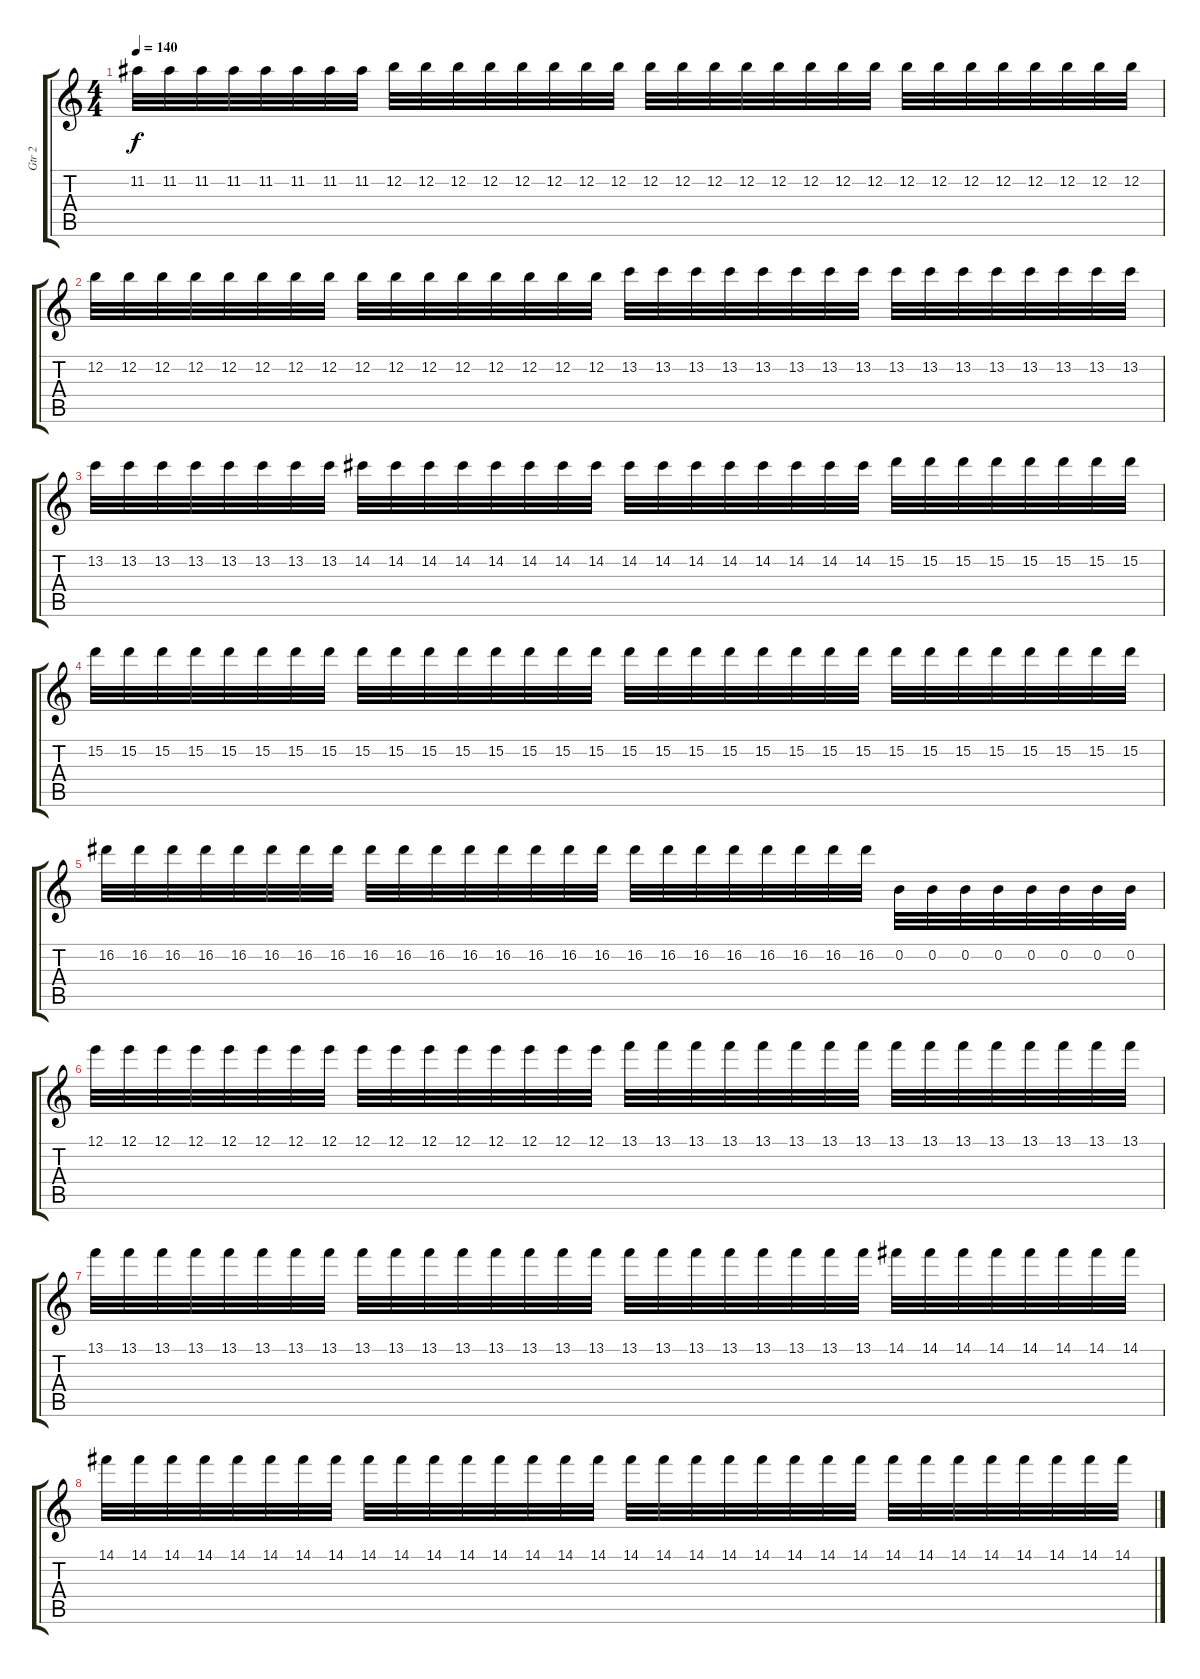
\track ("Gtr 2" "Gtr 2") {instrument overdrivenguitar}
\staff {score tabs}
\tuning (E4 B3 G3 D3 A2 E2) {hide}
\ts (4 4)
\tempo 140
\clef g2
\ks c
11.2.32{dy f} 11.2.32 11.2.32 11.2.32 11.2.32 11.2.32 11.2.32 11.2.32 12.2.32 12.2.32 12.2.32 12.2.32 12.2.32 12.2.32 12.2.32 12.2.32 12.2.32 12.2.32 12.2.32 12.2.32 12.2.32 12.2.32 12.2.32 12.2.32 12.2.32 12.2.32 12.2.32 12.2.32 12.2.32 12.2.32 12.2.32 12.2.32 |
12.2.32 12.2.32 12.2.32 12.2.32 12.2.32 12.2.32 12.2.32 12.2.32 12.2.32 12.2.32 12.2.32 12.2.32 12.2.32 12.2.32 12.2.32 12.2.32 13.2.32 13.2.32 13.2.32 13.2.32 13.2.32 13.2.32 13.2.32 13.2.32 13.2.32 13.2.32 13.2.32 13.2.32 13.2.32 13.2.32 13.2.32 13.2.32 |
13.2.32 13.2.32 13.2.32 13.2.32 13.2.32 13.2.32 13.2.32 13.2.32 14.2.32 14.2.32 14.2.32 14.2.32 14.2.32 14.2.32 14.2.32 14.2.32 14.2.32 14.2.32 14.2.32 14.2.32 14.2.32 14.2.32 14.2.32 14.2.32 15.2.32 15.2.32 15.2.32 15.2.32 15.2.32 15.2.32 15.2.32 15.2.32 |
15.2.32 15.2.32 15.2.32 15.2.32 15.2.32 15.2.32 15.2.32 15.2.32 15.2.32 15.2.32 15.2.32 15.2.32 15.2.32 15.2.32 15.2.32 15.2.32 15.2.32 15.2.32 15.2.32 15.2.32 15.2.32 15.2.32 15.2.32 15.2.32 15.2.32 15.2.32 15.2.32 15.2.32 15.2.32 15.2.32 15.2.32 15.2.32 |
16.2.32 16.2.32 16.2.32 16.2.32 16.2.32 16.2.32 16.2.32 16.2.32 16.2.32 16.2.32 16.2.32 16.2.32 16.2.32 16.2.32 16.2.32 16.2.32 16.2.32 16.2.32 16.2.32 16.2.32 16.2.32 16.2.32 16.2.32 16.2.32 0.2.32 0.2.32 0.2.32 0.2.32 0.2.32 0.2.32 0.2.32 0.2.32 |
12.1.32 12.1.32 12.1.32 12.1.32 12.1.32 12.1.32 12.1.32 12.1.32 12.1.32 12.1.32 12.1.32 12.1.32 12.1.32 12.1.32 12.1.32 12.1.32 13.1.32 13.1.32 13.1.32 13.1.32 13.1.32 13.1.32 13.1.32 13.1.32 13.1.32 13.1.32 13.1.32 13.1.32 13.1.32 13.1.32 13.1.32 13.1.32 |
13.1.32 13.1.32 13.1.32 13.1.32 13.1.32 13.1.32 13.1.32 13.1.32 13.1.32 13.1.32 13.1.32 13.1.32 13.1.32 13.1.32 13.1.32 13.1.32 13.1.32 13.1.32 13.1.32 13.1.32 13.1.32 13.1.32 13.1.32 13.1.32 14.1.32 14.1.32 14.1.32 14.1.32 14.1.32 14.1.32 14.1.32 14.1.32 |
14.1.32 14.1.32 14.1.32 14.1.32 14.1.32 14.1.32 14.1.32 14.1.32 14.1.32 14.1.32 14.1.32 14.1.32 14.1.32 14.1.32 14.1.32 14.1.32 14.1.32 14.1.32 14.1.32 14.1.32 14.1.32 14.1.32 14.1.32 14.1.32 14.1.32 14.1.32 14.1.32 14.1.32 14.1.32 14.1.32 14.1.32 14.1.32
